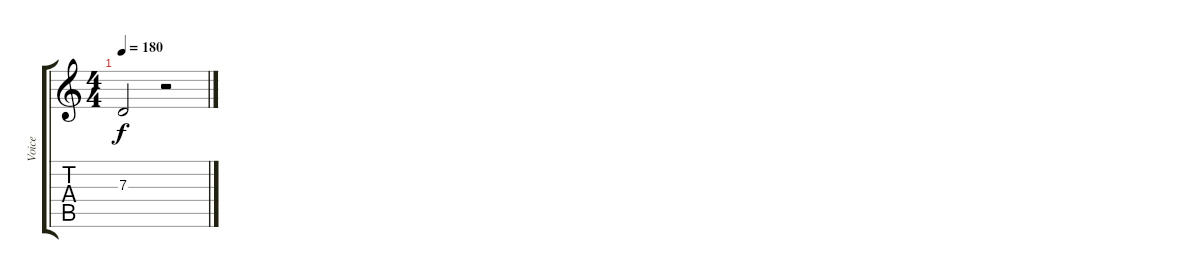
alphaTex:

\track ("Voice" "Voice") {instrument altosax}
\staff {score tabs}
\tuning (E4 B3 G3 D3 A2 E2) {hide}
\ts (4 4)
\tempo 180
\clef g2
\ks c
7.3{t}.2{dy f} r.2
